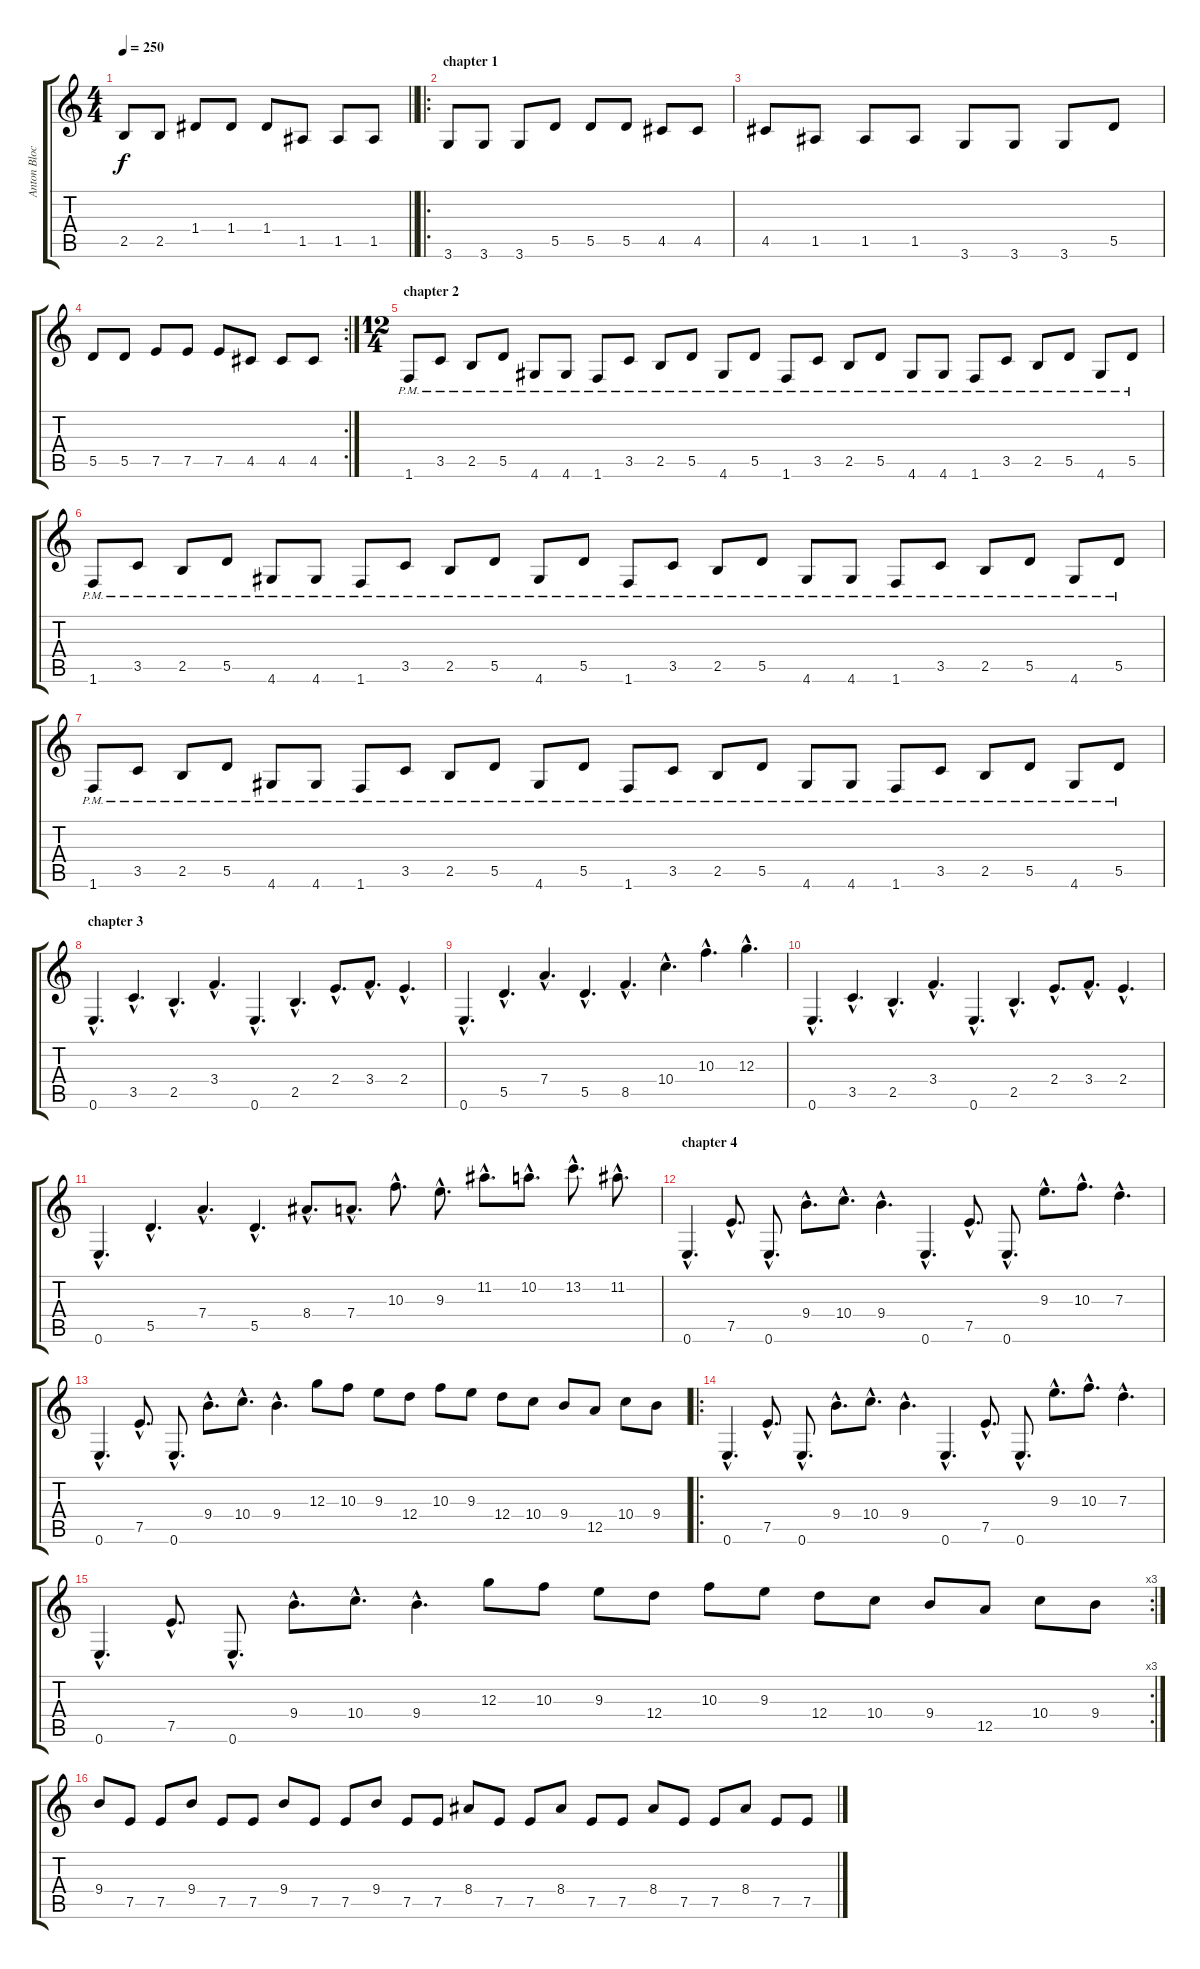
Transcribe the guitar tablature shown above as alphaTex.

\track ("Anton Blochin guitar" "Anton Bloc") {instrument overdrivenguitar}
\staff {score tabs}
\tuning (E4 B3 G3 D3 A2 E2) {hide}
\ts (4 4)
\tempo 250
\clef g2
\barLineRight lightlight
\ks c
2.5.8{dy f} 2.5.8 1.4.8 1.4.8 1.4.8 1.5.8 1.5.8 1.5.8 |
\ro
\section ("" "chapter 1")
3.6.8 3.6.8 3.6.8 5.5.8 5.5.8 5.5.8 4.5.8 4.5.8 |
4.5.8 1.5.8 1.5.8 1.5.8 3.6.8 3.6.8 3.6.8 5.5.8 |
\rc 2
5.5.8 5.5.8 7.5.8 7.5.8 7.5.8 4.5.8 4.5.8 4.5.8 |
\ts (12 4)
\section ("" "chapter 2")
1.6{pm}.8 3.5{pm}.8 2.5{pm}.8 5.5{pm}.8 4.6{pm}.8 4.6{pm}.8 1.6{pm}.8 3.5{pm}.8 2.5{pm}.8 5.5{pm}.8 4.6{pm}.8 5.5{pm}.8 1.6{pm}.8 3.5{pm}.8 2.5{pm}.8 5.5{pm}.8 4.6{pm}.8 4.6{pm}.8 1.6{pm}.8 3.5{pm}.8 2.5{pm}.8 5.5{pm}.8 4.6{pm}.8 5.5{pm}.8 |
1.6{pm}.8 3.5{pm}.8 2.5{pm}.8 5.5{pm}.8 4.6{pm}.8 4.6{pm}.8 1.6{pm}.8 3.5{pm}.8 2.5{pm}.8 5.5{pm}.8 4.6{pm}.8 5.5{pm}.8 1.6{pm}.8 3.5{pm}.8 2.5{pm}.8 5.5{pm}.8 4.6{pm}.8 4.6{pm}.8 1.6{pm}.8 3.5{pm}.8 2.5{pm}.8 5.5{pm}.8 4.6{pm}.8 5.5{pm}.8 |
1.6{pm}.8 3.5{pm}.8 2.5{pm}.8 5.5{pm}.8 4.6{pm}.8 4.6{pm}.8 1.6{pm}.8 3.5{pm}.8 2.5{pm}.8 5.5{pm}.8 4.6{pm}.8 5.5{pm}.8 1.6{pm}.8 3.5{pm}.8 2.5{pm}.8 5.5{pm}.8 4.6{pm}.8 4.6{pm}.8 1.6{pm}.8 3.5{pm}.8 2.5{pm}.8 5.5{pm}.8 4.6{pm}.8 5.5{pm}.8 |
\section ("" "chapter 3")
0.6{hac}.4{d} 3.5{hac}.4{d} 2.5{hac}.4{d} 3.4{hac}.4{d} 0.6{hac}.4{d} 2.5{hac}.4{d} 2.4{hac}.8{d} 3.4{hac}.8{d} 2.4{hac}.4{d} |
0.6{hac}.4{d} 5.5{hac}.4{d} 7.4{hac}.4{d} 5.5{hac}.4{d} 8.5{hac}.4{d} 10.4{hac}.4{d} 10.3{hac}.4{d} 12.3{hac}.4{d} |
0.6{hac}.4{d} 3.5{hac}.4{d} 2.5{hac}.4{d} 3.4{hac}.4{d} 0.6{hac}.4{d} 2.5{hac}.4{d} 2.4{hac}.8{d} 3.4{hac}.8{d} 2.4{hac}.4{d} |
0.6{hac}.4{d} 5.5{hac}.4{d} 7.4{hac}.4{d} 5.5{hac}.4{d} 8.4{hac}.8{d} 7.4{hac}.8{d} 10.3{hac}.8{d} 9.3{hac}.8{d} 11.2{hac}.8{d} 10.2{hac}.8{d} 13.2{hac}.8{d} 11.2{hac}.8{d} |
\section ("" "chapter 4")
0.6{hac}.4{d} 7.5{hac}.8{d} 0.6{hac}.8{d} 9.4{hac}.8{d} 10.4{hac}.8{d} 9.4{hac}.4{d} 0.6{hac}.4{d} 7.5{hac}.8{d} 0.6{hac}.8{d} 9.3{hac}.8{d} 10.3{hac}.8{d} 7.3{hac}.4{d} |
0.6{hac}.4{d} 7.5{hac}.8{d} 0.6{hac}.8{d} 9.4{hac}.8{d} 10.4{hac}.8{d} 9.4{hac}.4{d} 12.3.8 10.3.8 9.3.8 12.4.8 10.3.8 9.3.8 12.4.8 10.4.8 9.4.8 12.5.8 10.4.8 9.4.8 |
\ro
0.6{hac}.4{d} 7.5{hac}.8{d} 0.6{hac}.8{d} 9.4{hac}.8{d} 10.4{hac}.8{d} 9.4{hac}.4{d} 0.6{hac}.4{d} 7.5{hac}.8{d} 0.6{hac}.8{d} 9.3{hac}.8{d} 10.3{hac}.8{d} 7.3{hac}.4{d} |
\rc 3
0.6{hac}.4{d} 7.5{hac}.8{d} 0.6{hac}.8{d} 9.4{hac}.8{d} 10.4{hac}.8{d} 9.4{hac}.4{d} 12.3.8 10.3.8 9.3.8 12.4.8 10.3.8 9.3.8 12.4.8 10.4.8 9.4.8 12.5.8 10.4.8 9.4.8 |
9.4.8 7.5.8 7.5.8 9.4.8 7.5.8 7.5.8 9.4.8 7.5.8 7.5.8 9.4.8 7.5.8 7.5.8 8.4.8 7.5.8 7.5.8 8.4.8 7.5.8 7.5.8 8.4.8 7.5.8 7.5.8 8.4.8 7.5.8 7.5.8
